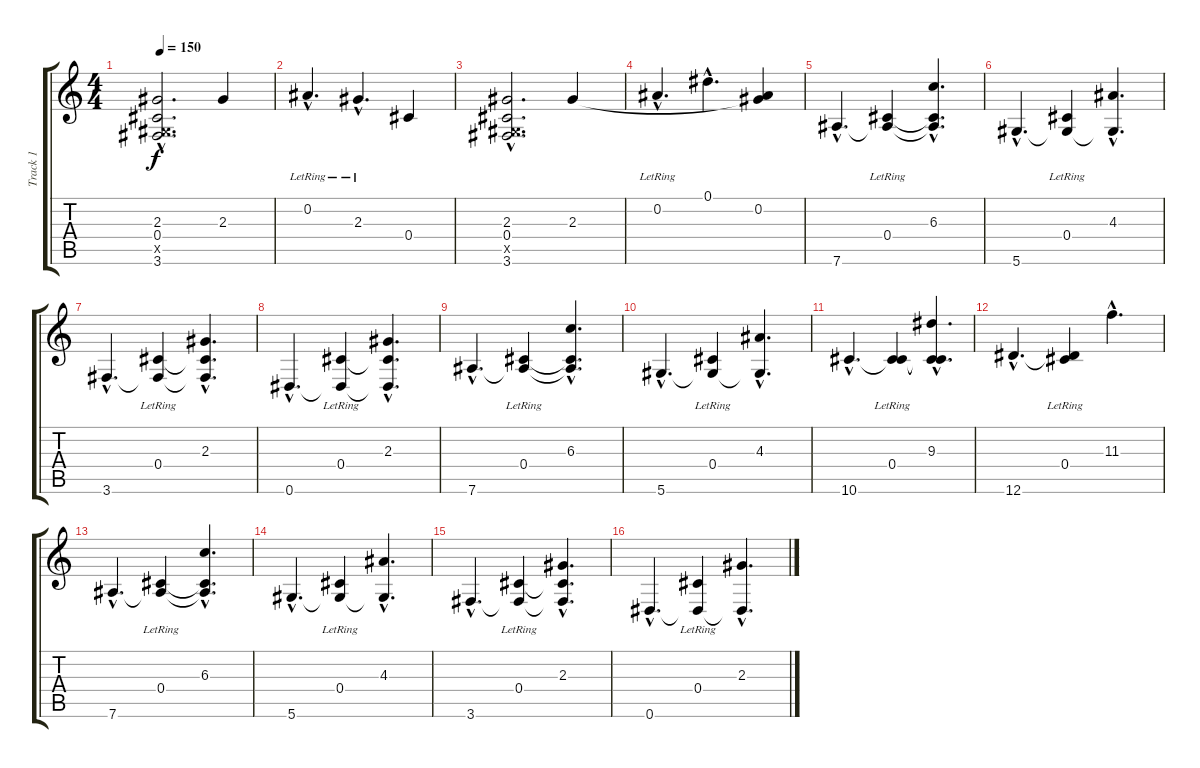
\track ("Track 1" "Track 1") {instrument distortionguitar}
\staff {score tabs}
\tuning (Eb4 Bb3 Gb3 Db3 Ab2 Eb2) {hide}
\ts (4 4)
\tempo 150
\clef g2
\ks c
(2.3{hac} 0.4{hac} 0.5{hac x} 3.6{hac}).2{d dy f} 2.3.4 |
0.2{hac lr}.4{d} 2.3{hac lr}.4{d} 0.4.4 |
(2.3{hac} 0.4{hac} 0.5{hac x} 3.6{hac}).2{d} 2.3.4 |
0.2{hac lr}.4{d} 0.1{hac}.4{d} (0.2 2.3{t}).4 |
7.6{hac}.4{d} (0.4{lr} 7.6{t}).4 (6.3{hac} 0.4{hac t} 7.6{hac t}).4{d} |
5.6{hac}.4{d} (0.4{lr} 5.6{t}).4 (4.3{hac} 5.6{hac t}).4{d} |
3.6{hac}.4{d} (0.4{lr} 3.6{t}).4 (2.3{hac} 0.4{hac t} 3.6{hac t}).4{d} |
0.6{hac}.4{d} (0.4{lr} 0.6{t}).4 (2.3{hac} 0.4{hac t} 0.6{hac t}).4{d} |
7.6{hac}.4{d} (0.4{lr} 7.6{t}).4 (6.3{hac} 0.4{hac t} 7.6{hac t}).4{d} |
5.6{hac}.4{d} (0.4{lr} 5.6{t}).4 (4.3{hac} 5.6{hac t}).4{d} |
10.6{hac}.4{d} (0.4{lr} 10.6{t}).4 (9.3{hac} 0.4{hac t} 10.6{hac t}).4{d} |
12.6{hac}.4{d} (0.4{lr} 12.6{t}).4 11.3{hac}.4{d} |
7.6{hac}.4{d instrument distortionguitar} (0.4{lr} 7.6{t}).4 (6.3{hac} 0.4{hac t} 7.6{hac t}).4{d} |
5.6{hac}.4{d} (0.4{lr} 5.6{t}).4 (4.3{hac} 5.6{hac t}).4{d} |
3.6{hac}.4{d} (0.4{lr} 3.6{t}).4 (2.3{hac} 0.4{hac t} 3.6{hac t}).4{d} |
0.6{hac}.4{d} (0.4{lr} 0.6{t}).4 (2.3{hac} 0.6{hac t}).4{d}
